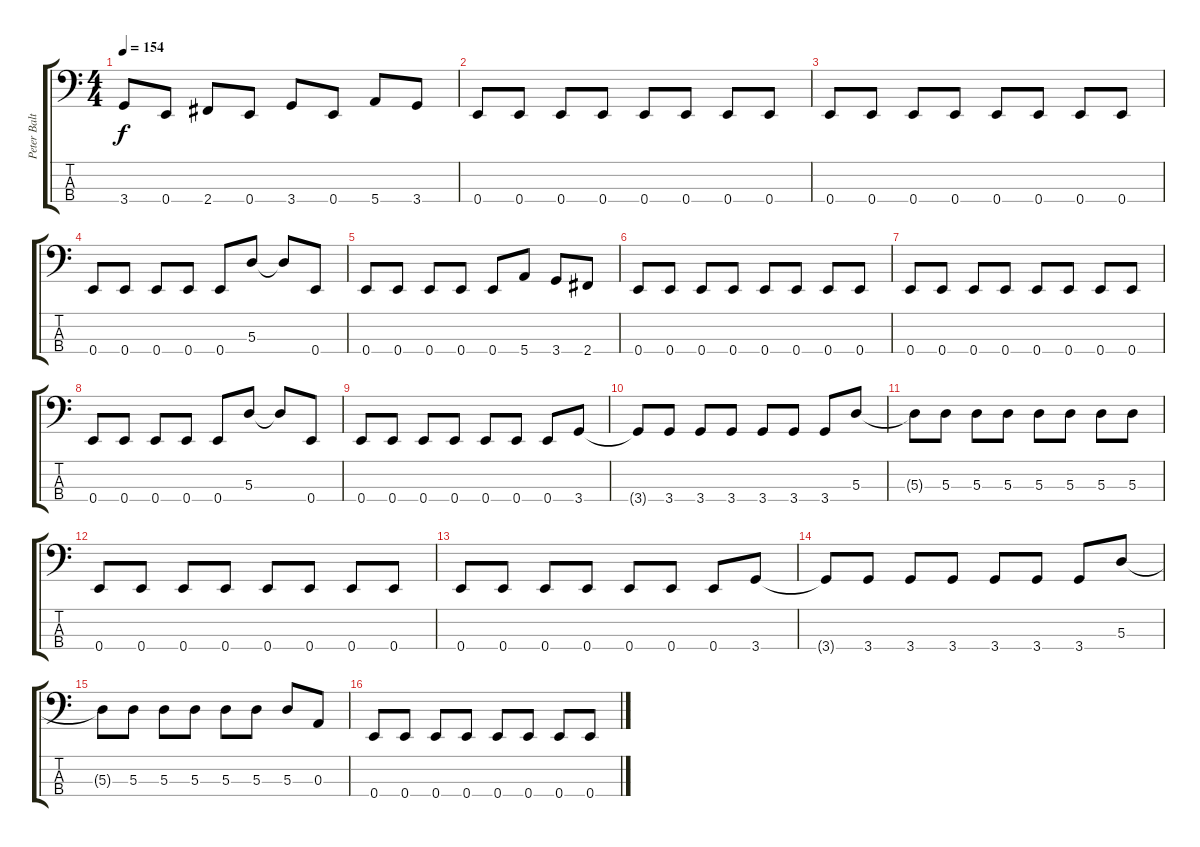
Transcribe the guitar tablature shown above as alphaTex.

\track ("Peter Baltes" "Peter Balt") {instrument electricbassfinger}
\staff {score tabs}
\tuning (G2 D2 A1 E1) {hide}
\ts (4 4)
\tempo 154
\clef f4
\ks c
3.4.8{dy f} 0.4.8 2.4.8 0.4.8 3.4.8 0.4.8 5.4.8 3.4.8 |
0.4.8 0.4.8 0.4.8 0.4.8 0.4.8 0.4.8 0.4.8 0.4.8 |
0.4.8 0.4.8 0.4.8 0.4.8 0.4.8 0.4.8 0.4.8 0.4.8 |
0.4.8 0.4.8 0.4.8 0.4.8 0.4.8 5.3.8 5.3{t}.8 0.4.8 |
0.4.8 0.4.8 0.4.8 0.4.8 0.4.8 5.4.8 3.4.8 2.4.8 |
0.4.8 0.4.8 0.4.8 0.4.8 0.4.8 0.4.8 0.4.8 0.4.8 |
0.4.8 0.4.8 0.4.8 0.4.8 0.4.8 0.4.8 0.4.8 0.4.8 |
0.4.8 0.4.8 0.4.8 0.4.8 0.4.8 5.3.8 5.3{t}.8 0.4.8 |
0.4.8 0.4.8 0.4.8 0.4.8 0.4.8 0.4.8 0.4.8 3.4.8 |
3.4{t}.8 3.4.8 3.4.8 3.4.8 3.4.8 3.4.8 3.4.8 5.3.8 |
5.3{t}.8 5.3.8 5.3.8 5.3.8 5.3.8 5.3.8 5.3.8 5.3.8 |
0.4.8 0.4.8 0.4.8 0.4.8 0.4.8 0.4.8 0.4.8 0.4.8 |
0.4.8 0.4.8 0.4.8 0.4.8 0.4.8 0.4.8 0.4.8 3.4.8 |
3.4{t}.8 3.4.8 3.4.8 3.4.8 3.4.8 3.4.8 3.4.8 5.3.8 |
5.3{t}.8 5.3.8 5.3.8 5.3.8 5.3.8 5.3.8 5.3.8 0.3.8 |
0.4.8 0.4.8 0.4.8 0.4.8 0.4.8 0.4.8 0.4.8 0.4.8
